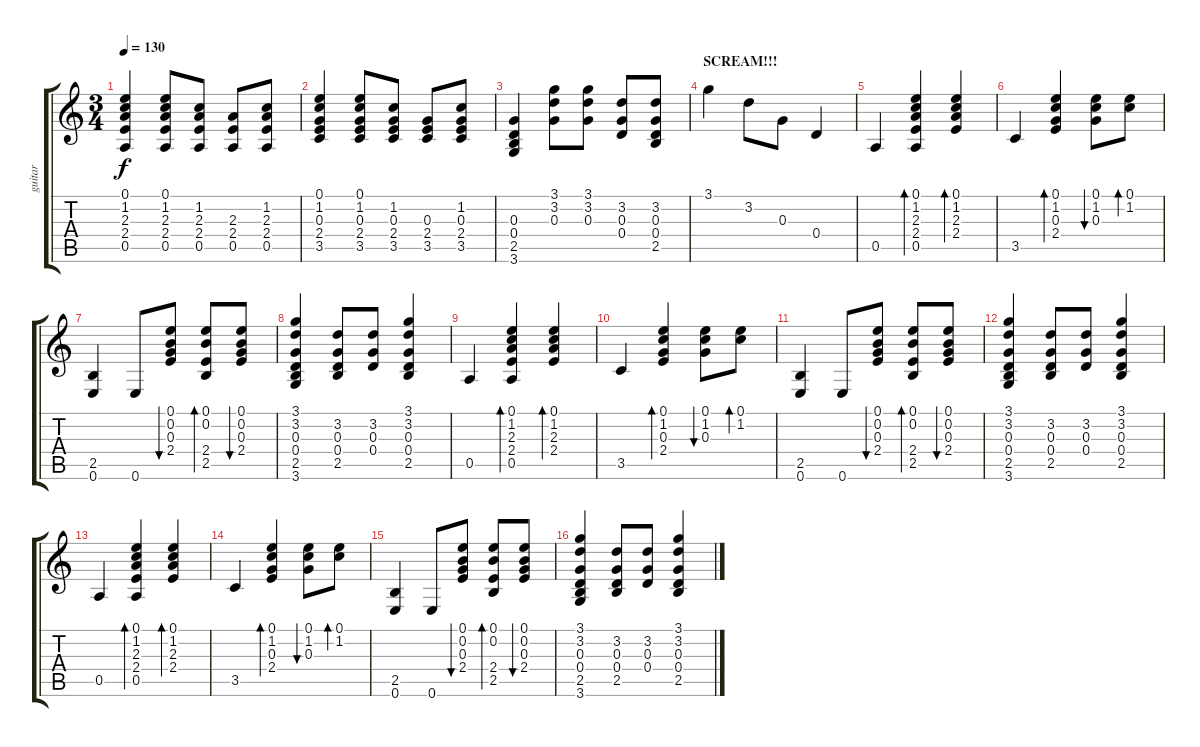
\track ("guitar" "guitar") {instrument acousticguitarsteel}
\staff {score tabs}
\tuning (E4 B3 G3 D3 A2 E2) {hide}
\ts (3 4)
\tempo 130
\clef g2
\ks c
(0.1 1.2 2.3 2.4 0.5).4{dy f} (0.1 1.2 2.3 2.4 0.5).8 (1.2 2.3 2.4 0.5).8 (2.3 2.4 0.5).8 (1.2 2.3 2.4 0.5).8 |
(0.1 1.2 0.3 2.4 3.5).4 (0.1 1.2 0.3 2.4 3.5).8 (1.2 0.3 2.4 3.5).8 (0.3 2.4 3.5).8 (1.2 0.3 2.4 3.5).8 |
(0.3 0.4 2.5 3.6).4 (3.1 3.2 0.3).8 (3.1 3.2 0.3).8 (3.2 0.3 0.4).8 (3.2 0.3 0.4 2.5).8 |
\section ("" "SCREAM!!!")
3.1.4 3.2.8 0.3.8 0.4.4 |
0.5.4 (0.1 1.2 2.3 2.4 0.5).4{bd 30} (0.1 1.2 2.3 2.4).4{bd 30} |
3.5.4 (0.1 1.2 0.3 2.4).4{bd 30} (0.1 1.2 0.3).8{bu 30} (0.1 1.2).8{bd 30} |
(2.5 0.6).4 0.6.8 (0.1 0.2 0.3 2.4).8{bu 60} (0.1 0.2 2.4 2.5).8{bd 30} (0.1 0.2 0.3 2.4).8{bu 30} |
(3.1 3.2 0.3 0.4 2.5 3.6).4 (3.2 0.3 0.4 2.5).8 (3.2 0.3 0.4).8 (3.1 3.2 0.3 0.4 2.5).4 |
0.5.4 (0.1 1.2 2.3 2.4 0.5).4{bd 30} (0.1 1.2 2.3 2.4).4{bd 30} |
3.5.4 (0.1 1.2 0.3 2.4).4{bd 30} (0.1 1.2 0.3).8{bu 30} (0.1 1.2).8{bd 30} |
(2.5 0.6).4 0.6.8 (0.1 0.2 0.3 2.4).8{bu 60} (0.1 0.2 2.4 2.5).8{bd 30} (0.1 0.2 0.3 2.4).8{bu 30} |
(3.1 3.2 0.3 0.4 2.5 3.6).4 (3.2 0.3 0.4 2.5).8 (3.2 0.3 0.4).8 (3.1 3.2 0.3 0.4 2.5).4 |
0.5.4 (0.1 1.2 2.3 2.4 0.5).4{bd 30} (0.1 1.2 2.3 2.4).4{bd 30} |
3.5.4 (0.1 1.2 0.3 2.4).4{bd 30} (0.1 1.2 0.3).8{bu 30} (0.1 1.2).8{bd 30} |
(2.5 0.6).4 0.6.8 (0.1 0.2 0.3 2.4).8{bu 60} (0.1 0.2 2.4 2.5).8{bd 30} (0.1 0.2 0.3 2.4).8{bu 30} |
(3.1 3.2 0.3 0.4 2.5 3.6).4 (3.2 0.3 0.4 2.5).8 (3.2 0.3 0.4).8 (3.1 3.2 0.3 0.4 2.5).4
